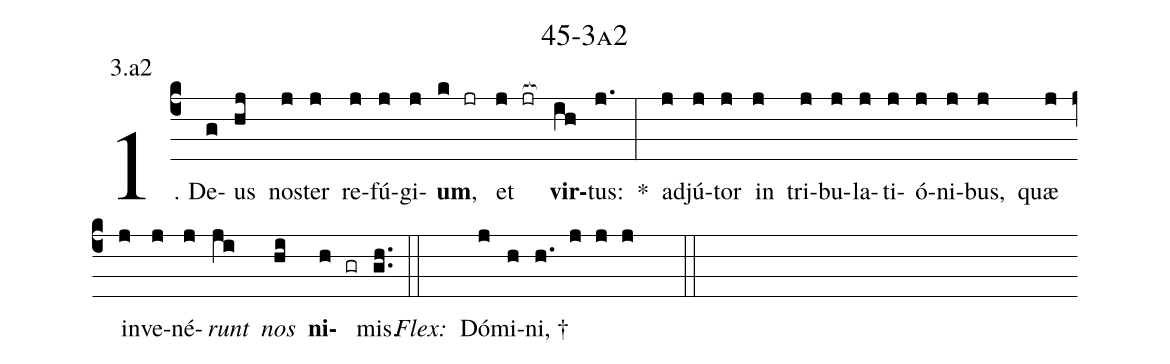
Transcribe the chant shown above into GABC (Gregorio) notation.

name: 45-3a2;
annotation: 3.a2;
%%
(c4)1. De(g)us(hj) nos(j)ter(j) re(j)fú(j)gi(j)<b>um</b>,(k jr) et(j jr[ocb:1{]) <b>vir</b>(ih[ocb:0}])tus:(j.) *(:) ad(j)jú(j)tor(j) in(j) tri(j)bu(j)la(j)ti(j)ó(j)ni(j)bus,(j) quæ(j) in(j)ve(j)né(j)<i>runt</i>(ji) <i>nos</i>(hi) <b>ni</b>(h gr)mis.(gh..) (::)
<i>Flex:</i>()  Dó(j)mi(h)ni, †(h. j j j  ::)
